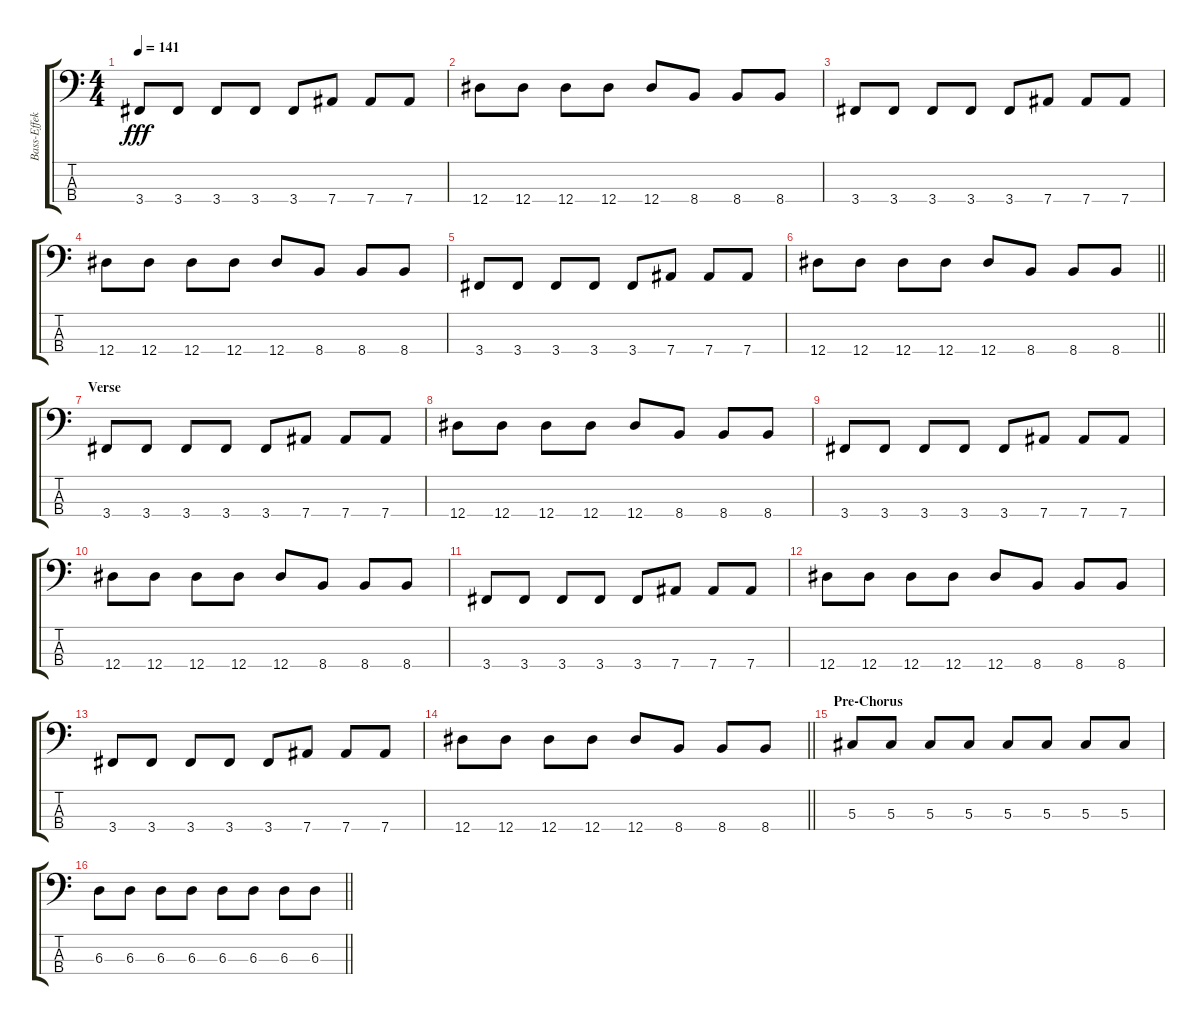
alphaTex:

\track ("Bass-Effekt" "Bass-Effek") {instrument distortionguitar}
\staff {score tabs}
\tuning (Gb2 Db2 Ab1 Eb1) {hide}
\ts (4 4)
\tempo 141
\clef f4
\ks c
3.4.8{dy fff} 3.4.8 3.4.8 3.4.8 3.4.8 7.4.8 7.4.8 7.4.8 |
12.4.8 12.4.8 12.4.8 12.4.8 12.4.8 8.4.8 8.4.8 8.4.8 |
3.4.8 3.4.8 3.4.8 3.4.8 3.4.8 7.4.8 7.4.8 7.4.8 |
12.4.8 12.4.8 12.4.8 12.4.8 12.4.8 8.4.8 8.4.8 8.4.8 |
3.4.8 3.4.8 3.4.8 3.4.8 3.4.8 7.4.8 7.4.8 7.4.8 |
\barLineRight lightlight
12.4.8 12.4.8 12.4.8 12.4.8 12.4.8 8.4.8 8.4.8 8.4.8 |
\section ("" "Verse")
3.4.8 3.4.8 3.4.8 3.4.8 3.4.8 7.4.8 7.4.8 7.4.8 |
12.4.8 12.4.8 12.4.8 12.4.8 12.4.8 8.4.8 8.4.8 8.4.8 |
3.4.8 3.4.8 3.4.8 3.4.8 3.4.8 7.4.8 7.4.8 7.4.8 |
12.4.8 12.4.8 12.4.8 12.4.8 12.4.8 8.4.8 8.4.8 8.4.8 |
3.4.8 3.4.8 3.4.8 3.4.8 3.4.8 7.4.8 7.4.8 7.4.8 |
12.4.8 12.4.8 12.4.8 12.4.8 12.4.8 8.4.8 8.4.8 8.4.8 |
3.4.8 3.4.8 3.4.8 3.4.8 3.4.8 7.4.8 7.4.8 7.4.8 |
\barLineRight lightlight
12.4.8 12.4.8 12.4.8 12.4.8 12.4.8 8.4.8 8.4.8 8.4.8 |
\section ("" "Pre-Chorus")
5.3.8 5.3.8 5.3.8 5.3.8 5.3.8 5.3.8 5.3.8 5.3.8 |
\barLineRight lightlight
6.3.8 6.3.8 6.3.8 6.3.8 6.3.8 6.3.8 6.3.8 6.3.8
